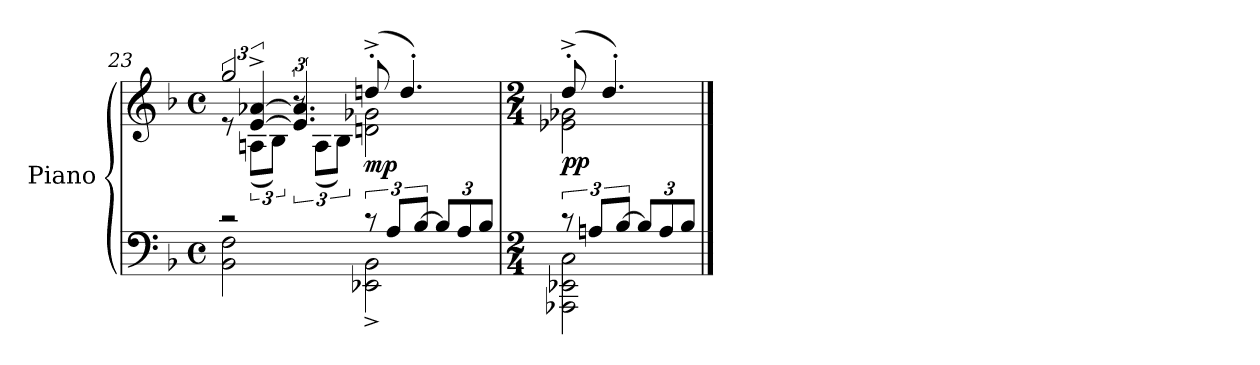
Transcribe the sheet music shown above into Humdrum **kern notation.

**kern	**kern	**dynam
*part1	*part1	*part1
*staff2	*staff1	*staff1/2
*I"Piano	*	*
*I'Pno.	*	*
!!LO:LB:g=z
*clefF4	*clefG2	*
*k[b-]	*k[b-]	*
*M4/4	*M4/4	*
*met(c)	*met(c)	*
=23	=23	=23
*^	*^	*
*	*	*	*^	*
2r	2BB-\ 2F\	2gg/	12ryy	12re	.
.	.	.	(<12An\L	[6e/^ [6a-X/^	.
.	.	.	12B-\J)	.	.
.	.	.	12r	6.e/] 6.a-/]	.
.	.	.	(<12A\L	.	.
.	.	.	12B-\J)	.	.
!	!	!	!	!	!LO:DY:b
12r	2EE-X\^ 2BB-\^	(>8ddni'^/	2dni\ 2g-X\	2ryy	mp
12A/L	.	.	.	.	.
.	.	4.dd'/)	.	.	.
[12B-/J	.	.	.	.	.
*Xbrackettup	*	*	*	*	*
12B-/L]	.	.	.	.	.
12A/	.	.	.	.	.
12B-/J	.	.	.	.	.
*	*	*v	*v	*v	*
=24	=24	=24	=24
*M2/4	*	*M2/4	*
*brackettup	*	*	*
*	*	*^	*
!	!	!	!	!LO:DY:b
12r	2AAA-X\ 2EE-X\ 2C\	(>8dd'^/	2e-X\ 2g-X\	pp
12An/L	.	.	.	.
.	.	4.dd'/)	.	.
[12B-/J	.	.	.	.
*Xbrackettup	*	*	*	*
12B-/L]	.	.	.	.
12A/	.	.	.	.
12B-/J	.	.	.	.
*v	*v	*	*	*
*	*v	*v	*
==	==	==
*-	*-	*-
